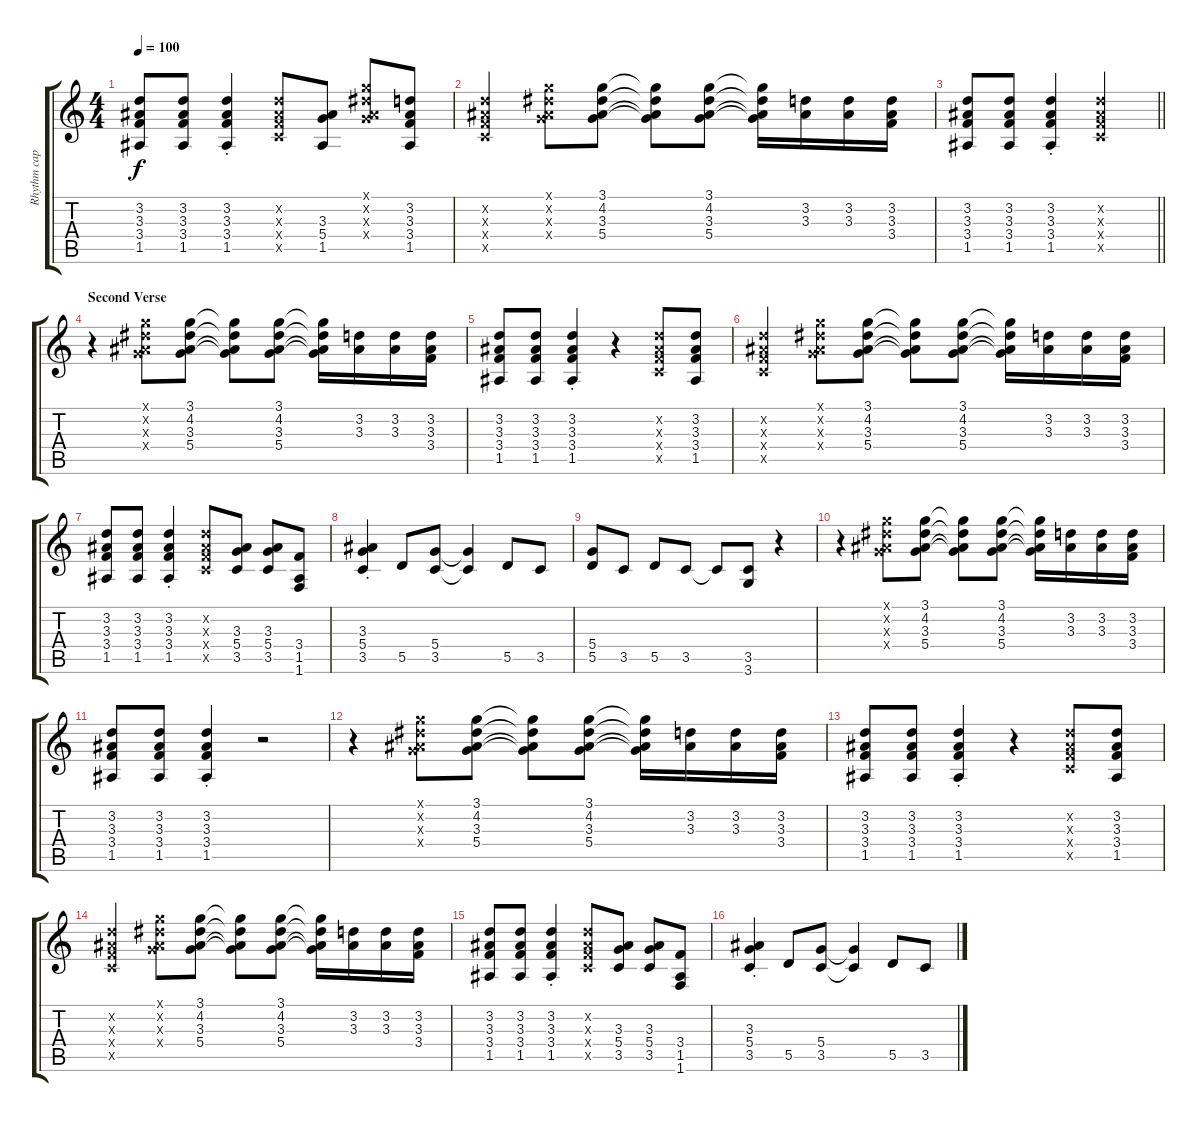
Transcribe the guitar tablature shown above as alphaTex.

\track ("Rhythm capo 1 (Jagger)" "Rhythm cap") {instrument distortionguitar}
\staff {score tabs}
\tuning (E4 B3 G3 D3 A2 E2) {hide}
\ts (4 4)
\tempo 100
\clef g2
\ks c
(3.2 3.3 3.4 1.5).8{dy f} (3.2 3.3 3.4 1.5).8 (3.2{st} 3.3{st} 3.4{st} 1.5{st}).4 (3.2{x} 3.3{x} 3.4{x} 3.5{x}).8 (3.3 5.4 1.5).8 (3.1{x} 4.2{x} 3.3{x} 5.4{x}).8 (3.2 3.3 3.4 1.5).8 |
(3.2{x} 3.3{x} 3.4{x} 3.5{x}).4 (3.1{x} 4.2{x} 3.3{x} 5.4{x}).8 (3.1 4.2 3.3 5.4).8 (3.1{t} 4.2{t} 3.3{t} 5.4{t}).8 (3.1 4.2 3.3 5.4).8 (3.1{t} 4.2{t} 3.3{t} 5.4{t}).16 (3.2 3.3).16 (3.2 3.3).16 (3.2 3.3 3.4).16 |
\barLineRight lightlight
(3.2 3.3 3.4 1.5).8 (3.2 3.3 3.4 1.5).8 (3.2{st} 3.3{st} 3.4{st} 1.5{st}).4 (3.2{x} 3.3{x} 3.4{x} 3.5{x}).2 |
\section ("" "Second Verse")
r.4 (3.1{x} 4.2{x} 3.3{x} 5.4{x}).8 (3.1 4.2 3.3 5.4).8 (3.1{t} 4.2{t} 3.3{t} 5.4{t}).8 (3.1 4.2 3.3 5.4).8 (3.1{t} 4.2{t} 3.3{t} 5.4{t}).16 (3.2 3.3).16 (3.2 3.3).16 (3.2 3.3 3.4).16 |
(3.2 3.3 3.4 1.5).8 (3.2 3.3 3.4 1.5).8 (3.2{st} 3.3{st} 3.4{st} 1.5{st}).4 r.4 (3.2{x} 3.3{x} 3.4{x} 3.5{x}).8 (3.2 3.3 3.4 1.5).8 |
(3.2{x} 3.3{x} 3.4{x} 3.5{x}).4 (3.1{x} 4.2{x} 3.3{x} 5.4{x}).8 (3.1 4.2 3.3 5.4).8 (3.1{t} 4.2{t} 3.3{t} 5.4{t}).8 (3.1 4.2 3.3 5.4).8 (3.1{t} 4.2{t} 3.3{t} 5.4{t}).16 (3.2 3.3).16 (3.2 3.3).16 (3.2 3.3 3.4).16 |
(3.2 3.3 3.4 1.5).8 (3.2 3.3 3.4 1.5).8 (3.2{st} 3.3{st} 3.4{st} 1.5{st}).4 (3.2{x} 3.3{x} 3.4{x} 3.5{x}).8 (3.3 5.4 3.5).8 (3.3 5.4 3.5).8 (3.4 1.5 1.6).8 |
(3.3{st} 5.4{st} 3.5{st}).4 5.5.8 (5.4 3.5).8 (5.4{t} 3.5{t}).4 5.5.8 3.5.8 |
(5.4 5.5).8 3.5.8 5.5.8 3.5.8 3.5{t}.8 (3.5 3.6).8 r.4 |
r.4 (3.1{x} 4.2{x} 3.3{x} 5.4{x}).8 (3.1 4.2 3.3 5.4).8 (3.1{t} 4.2{t} 3.3{t} 5.4{t}).8 (3.1 4.2 3.3 5.4).8 (3.1{t} 4.2{t} 3.3{t} 5.4{t}).16 (3.2 3.3).16 (3.2 3.3).16 (3.2 3.3 3.4).16 |
(3.2 3.3 3.4 1.5).8 (3.2 3.3 3.4 1.5).8 (3.2{st} 3.3{st} 3.4{st} 1.5{st}).4 r.2 |
r.4 (3.1{x} 4.2{x} 3.3{x} 5.4{x}).8 (3.1 4.2 3.3 5.4).8 (3.1{t} 4.2{t} 3.3{t} 5.4{t}).8 (3.1 4.2 3.3 5.4).8 (3.1{t} 4.2{t} 3.3{t} 5.4{t}).16 (3.2 3.3).16 (3.2 3.3).16 (3.2 3.3 3.4).16 |
(3.2 3.3 3.4 1.5).8 (3.2 3.3 3.4 1.5).8 (3.2{st} 3.3{st} 3.4{st} 1.5{st}).4 r.4 (3.2{x} 3.3{x} 3.4{x} 3.5{x}).8 (3.2 3.3 3.4 1.5).8 |
(3.2{x} 3.3{x} 3.4{x} 3.5{x}).4 (3.1{x} 4.2{x} 3.3{x} 5.4{x}).8 (3.1 4.2 3.3 5.4).8 (3.1{t} 4.2{t} 3.3{t} 5.4{t}).8 (3.1 4.2 3.3 5.4).8 (3.1{t} 4.2{t} 3.3{t} 5.4{t}).16 (3.2 3.3).16 (3.2 3.3).16 (3.2 3.3 3.4).16 |
(3.2 3.3 3.4 1.5).8 (3.2 3.3 3.4 1.5).8 (3.2{st} 3.3{st} 3.4{st} 1.5{st}).4 (3.2{x} 3.3{x} 3.4{x} 3.5{x}).8 (3.3 5.4 3.5).8 (3.3 5.4 3.5).8 (3.4 1.5 1.6).8 |
(3.3{st} 5.4{st} 3.5{st}).4 5.5.8 (5.4 3.5).8 (5.4{t} 3.5{t}).4 5.5.8 3.5.8
